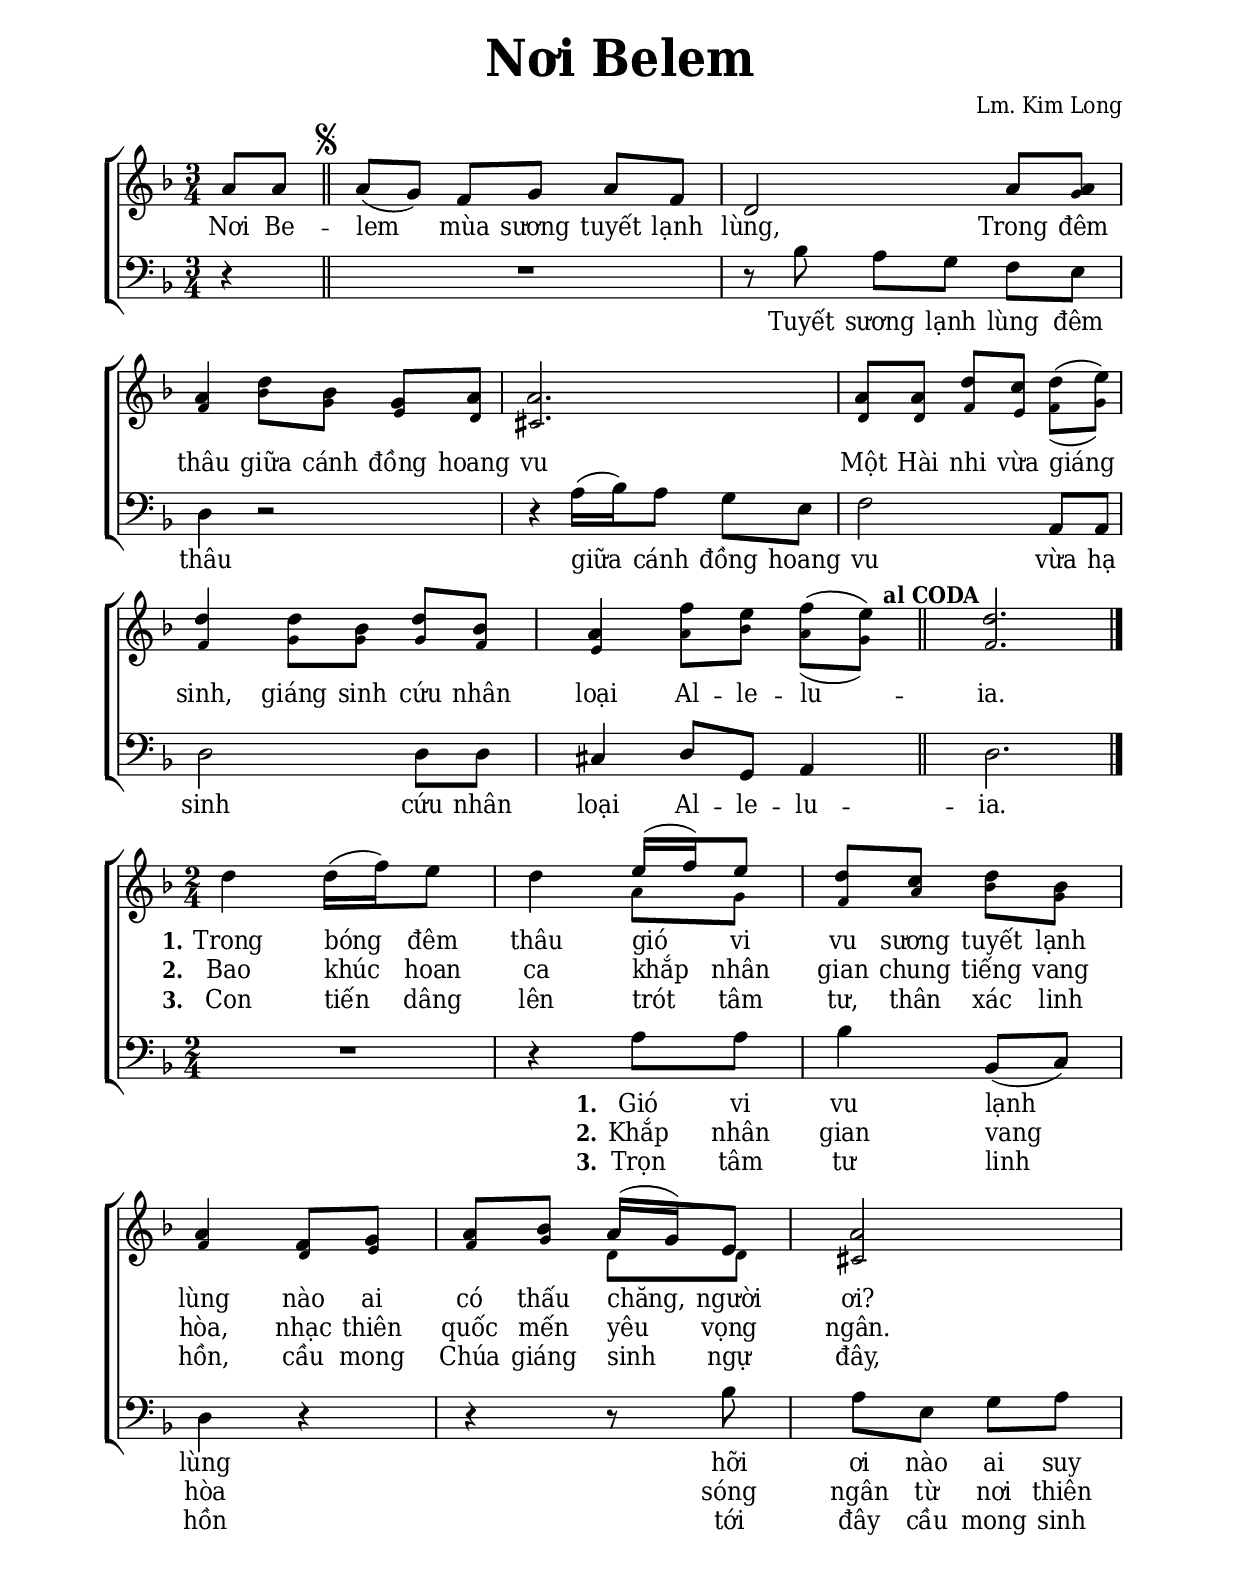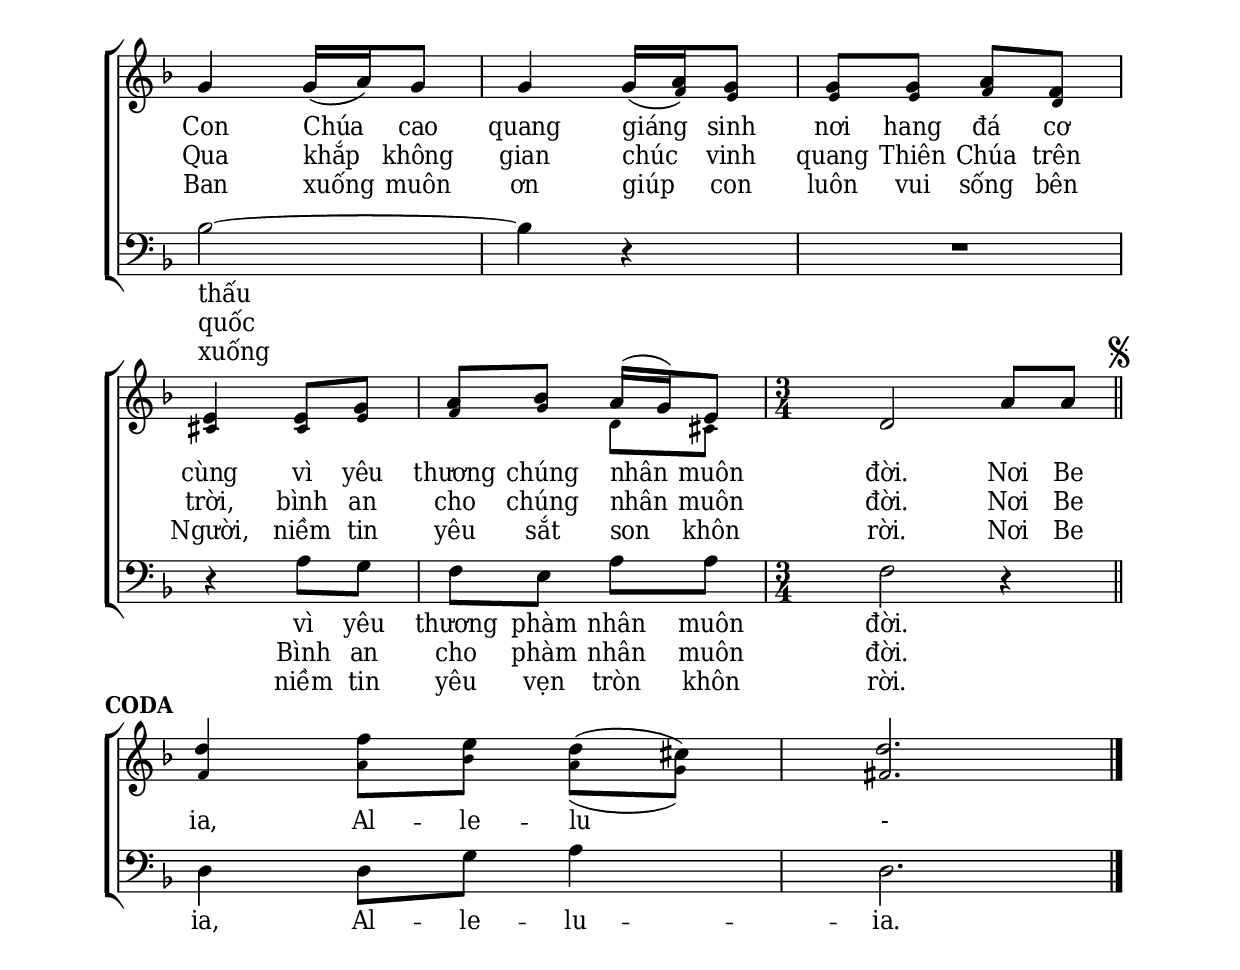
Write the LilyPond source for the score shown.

% Cài đặt chung
\version "2.22.1"
\include "english.ly"

\header {
  title = \markup { \fontsize #3 "Nơi Belem" }
  composer = "Lm. Kim Long"
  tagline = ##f
}

% Nhạc
nhacDiepKhucSop = \relative c'' {
  \autoPageBreaksOff
  \partial 4 a8 a
  \once \override Score.RehearsalMark.font-size = #0.1
  \mark \markup { \musicglyph #"scripts.segno" }
  \bar "||"
  
  a (g) f g a f |
  d2 a'8 a |
  a4 d8 bf g a |
  a2. |
  a8 a d c d ^(e) |
  d4 d8 bf d bf |
  a4 f'8 e f ^(e) 
  ^\markup { \halign #-1.5 \bold "al CODA" }
  \bar "||"
  
  d2. \bar "|." \break
  
  \override Staff.TimeSignature.break-visibility = #end-of-line-invisible
  \time 2/4
  d4 d16 (f) e8 |
  d4 e16 (f) e8 |
  d c d bf |
  a4 f8 g |
  a bf a16 (g) e8 |
  a2 |
  
  \pageBreak
  
  g4 g16 (a) g8 |
  g4 g16 (a) g8 |
  g g a f |
  e4 e8 g |
  a bf a16 (g) e8 |
  
  \time 3/4
  d2 a'8 a
  \once \override Score.RehearsalMark.font-size = #0.1
  \once \override Score.RehearsalMark #'break-visibility = #end-of-line-visible
  \mark \markup { \musicglyph #"scripts.segno" }
  \bar "||" \break
  
  d4
  \tweak extra-offset #'(-9 . 0)
  ^\markup { \bold "CODA" }
  f8 [e] d ^([cs]) |
  d2. \bar "|."
}

nhacDiepKhucAlto = \relative c'' {
  a8 a |  
  a (g) f g a f |
  d2 a'8 g |
  f4 bf8 g e d |
  cs2. |
  d8 d f e f _(g) |
  f4 g8 g g f |
  e4 a8 bf a _(g) |
  f2. |
  
  \override Staff.TimeSignature.break-visibility = #end-of-line-invisible
  \time 2/4
  d'4 d16 (f) e8 |
  d4 a8 [g] |
  f a bf g |
  f4 d8 e |
  f g d [d] |
  cs2 |
  g'4 g16 (a) g8 |
  g4 g16 (f) e8 |
  e e f d |
  cs4 cs8 e |
  f g d [cs] |
  
  \time 3/4
  d2 a'8 a |
  
  f4 a8 [bf] a _([g]) |
  fs2.
}

nhacDiepKhucBas = \relative c' {
  r4 |
  R2. |
  r8 bf a g f e |
  d4 r2 |
  r4 a'16 (bf) a8 g e |
  f2 a,8 a |
  d2 d8 d |
  cs4 d8 g, a4 |
  d2. |
  
  \override Staff.TimeSignature.break-visibility = #end-of-line-invisible
  \time 2/4
  R2
  r4 a'8 a |
  bf4 bf,8 (c) |
  d4 r |
  r r8 bf' |
  a e g a |
  bf2 ~ |
  bf4 r |
  R2
  r4 a8 g |
  f e a a |
  
  \time 3/4
  f2 r4 |
  
  d4 d8 g a4 |
  d,2.
}

% Lời
loiPhienKhucSopMot = \lyricmode {
  Nơi Be -- lem mùa sương tuyết lạnh lùng,
  Trong đêm thâu giữa cánh đồng hoang vu
  Một Hài nhi vừa giáng sinh,
  giáng sinh cứu nhân loại
  Al -- le -- lu -- ia.
  
  \set stanza = "1."
  Trong bóng đêm thâu gió vi vu sương tuyết lạnh lùng
  nào ai có thấu chăng, người ơi?
  Con Chúa cao quang giáng sinh nơi hang đá cơ cùng
  vì yêu thương chúng nhân muôn đời.
  Nơi Be
  
  ia, Al -- le -- lu - -ia.
}

loiPhienKhucSopHai = \lyricmode {
  \repeat unfold 31 { _ }
  \set stanza = "2."
  Bao khúc hoan ca khắp nhân gian chung tiếng vang hòa,
  nhạc thiên quốc mến yêu vọng ngân.
  Qua khắp không gian chúc vinh quang Thiên Chúa trên trời,
  bình an cho chúng nhân muôn đời.
  Nơi Be
}

loiPhienKhucSopBa = \lyricmode {
  \repeat unfold 31 { _ }
  \set stanza = "3."
  Con tiến dâng lên trót tâm tư,
  thân xác linh hồn, cầu mong Chúa giáng sinh ngự đây,
  Ban xuống muôn ơn giúp con luôn vui sống bên Người,
  niềm tin yêu sắt son khôn rời.
  Nơi Be
  
}

loiPhienKhucBasMot = \lyricmode {
  Tuyết sương lạnh lùng đêm thâu
  giữa cánh đồng hoang vu
  vừa hạ sinh
  cứu nhân loại
  Al -- le -- lu -- ia.
  
  \set stanza = "1."
  Gió vi vu lạnh lùng
  hỡi ơi nào ai suy thấu
  vì yêu thương phàm nhân muôn đời.

  % CODA
  ia, Al -- le -- lu -- ia.
}

loiPhienKhucBasHai = \lyricmode {
  \repeat unfold 21 { _ }
  \set stanza = "2."
  Khắp nhân gian vang hòa
  sóng ngân từ nơi thiên quốc
  Bình an cho phàm nhân muôn đời.
}

loiPhienKhucBasBa = \lyricmode {
  \repeat unfold 21 { _ }
  \set stanza = "3."
  Trọn tâm tư linh hồn tới đây cầu mong sinh xuống
  niềm tin yêu vẹn tròn khôn rời.
}


% Dàn trang
\paper {
  #(set-paper-size "a4")
  top-margin = 20\mm
  bottom-margin = 20\mm
  left-margin = 20\mm
  right-margin = 20\mm
  indent = #0
  #(define fonts
    (make-pango-font-tree
      "Deja Vu Serif Condensed"
      "Deja Vu Serif Condensed"
      "Deja Vu Serif Condensed"
      (/ 20 20)))
  print-page-number = #f
  %page-count = #1
}

TongNhip = {
  \key f \major \time 3/4
  \set Timing.beamExceptions = #'()
  \set Timing.baseMoment = #(ly:make-moment 1/4)
  \set Timing.beatStructure = #'(1 1)
}

% Đổi kích thước nốt cho bè phụ
notBePhu =
#(define-music-function (font-size music) (number? ly:music?)
   (for-some-music
     (lambda (m)
       (if (music-is-of-type? m 'rhythmic-event)
           (begin
             (set! (ly:music-property m 'tweaks)
                   (cons `(font-size . ,font-size)
                         (ly:music-property m 'tweaks)))
             #t)
           #f))
     music)
   music)

\score {
  \new ChoirStaff <<
    \new Staff \with {
        \consists "Merge_rests_engraver"
        printPartCombineTexts = ##f
      }
      <<
      \new Voice \TongNhip \partCombine 
        \nhacDiepKhucSop
        \notBePhu -2 { \nhacDiepKhucAlto }
      \new NullVoice = beSop \nhacDiepKhucSop
      \new Lyrics \lyricsto beSop \loiPhienKhucSopMot
      \new Lyrics \lyricsto beSop \loiPhienKhucSopHai
      \new Lyrics \lyricsto beSop \loiPhienKhucSopBa
      >>
    \new Staff <<
        \clef "bass"
        \new Voice = beBas {
          \TongNhip \nhacDiepKhucBas
        }
      \new Lyrics \lyricsto beBas \loiPhienKhucBasMot
      \new Lyrics \lyricsto beBas \loiPhienKhucBasHai
      \new Lyrics \lyricsto beBas \loiPhienKhucBasBa
    >>
  >>
  \layout {
    \override Lyrics.LyricSpace.minimum-distance = #1
    \override LyricHyphen.minimum-distance = #1
    \override Score.BarNumber.break-visibility = ##(#f #f #f)
    \override Score.SpacingSpanner.uniform-stretching = ##t
  }
}